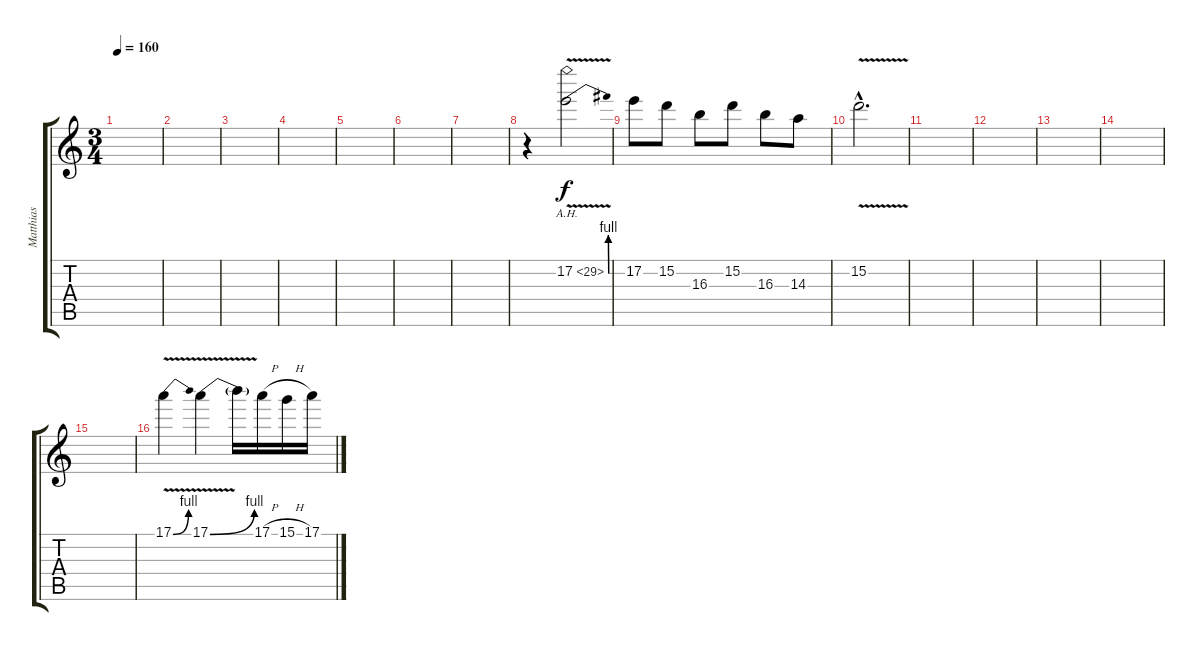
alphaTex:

\track ("Matthias" "Matthias") {instrument distortionguitar}
\staff {score tabs}
\tuning (E4 B3 G3 D3 A2 E2) {hide}
\ts (3 4)
\tempo 160
\clef g2
\ks c
|
|
|
|
|
|
|
r.4 17.2{be (bend 0 0 60 4) ah 12 v}.2 |
17.2.8 15.2.8 16.3.8 15.2.8 16.3.8 14.3.8 |
15.2{v hac}.2{d} |
|
|
|
|
|
17.1{be (bend 0 0 60 4) v}.4 17.1{be (bend 0 0 60 4) v}.4 17.1{t}.16 17.1{h}.16 15.1{h}.16 17.1.16
